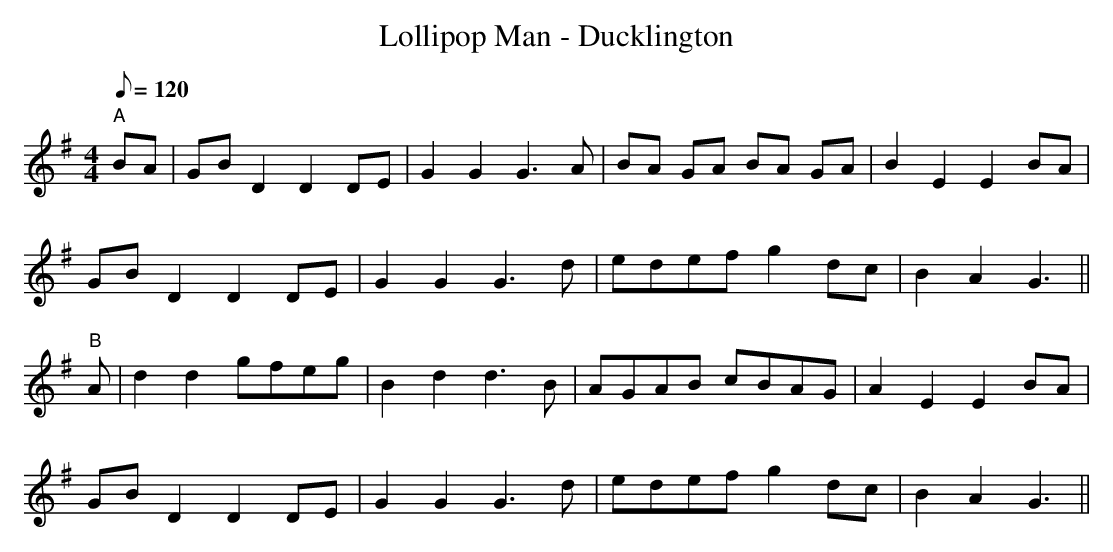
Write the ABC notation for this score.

X:1
T:Lollipop Man - Ducklington
M:4/4
L:1/8
Q:120
K:G
"A" BA | GB D2 D2 DE | G2 G2 G3 A | BA GA BA GA | B2 E2 E2  BA |
GB D2 D2 DE | G2 G2 G3 d | edef g2 dc | B2 A2 G3 ||
"B" A | d2 d2 gfeg | B2 d2 d3 B | AGAB cBAG | A2 E2 E2   BA |
GB D2 D2 DE | G2 G2 G3 d | edef g2 dc | B2 A2 G3 ||
